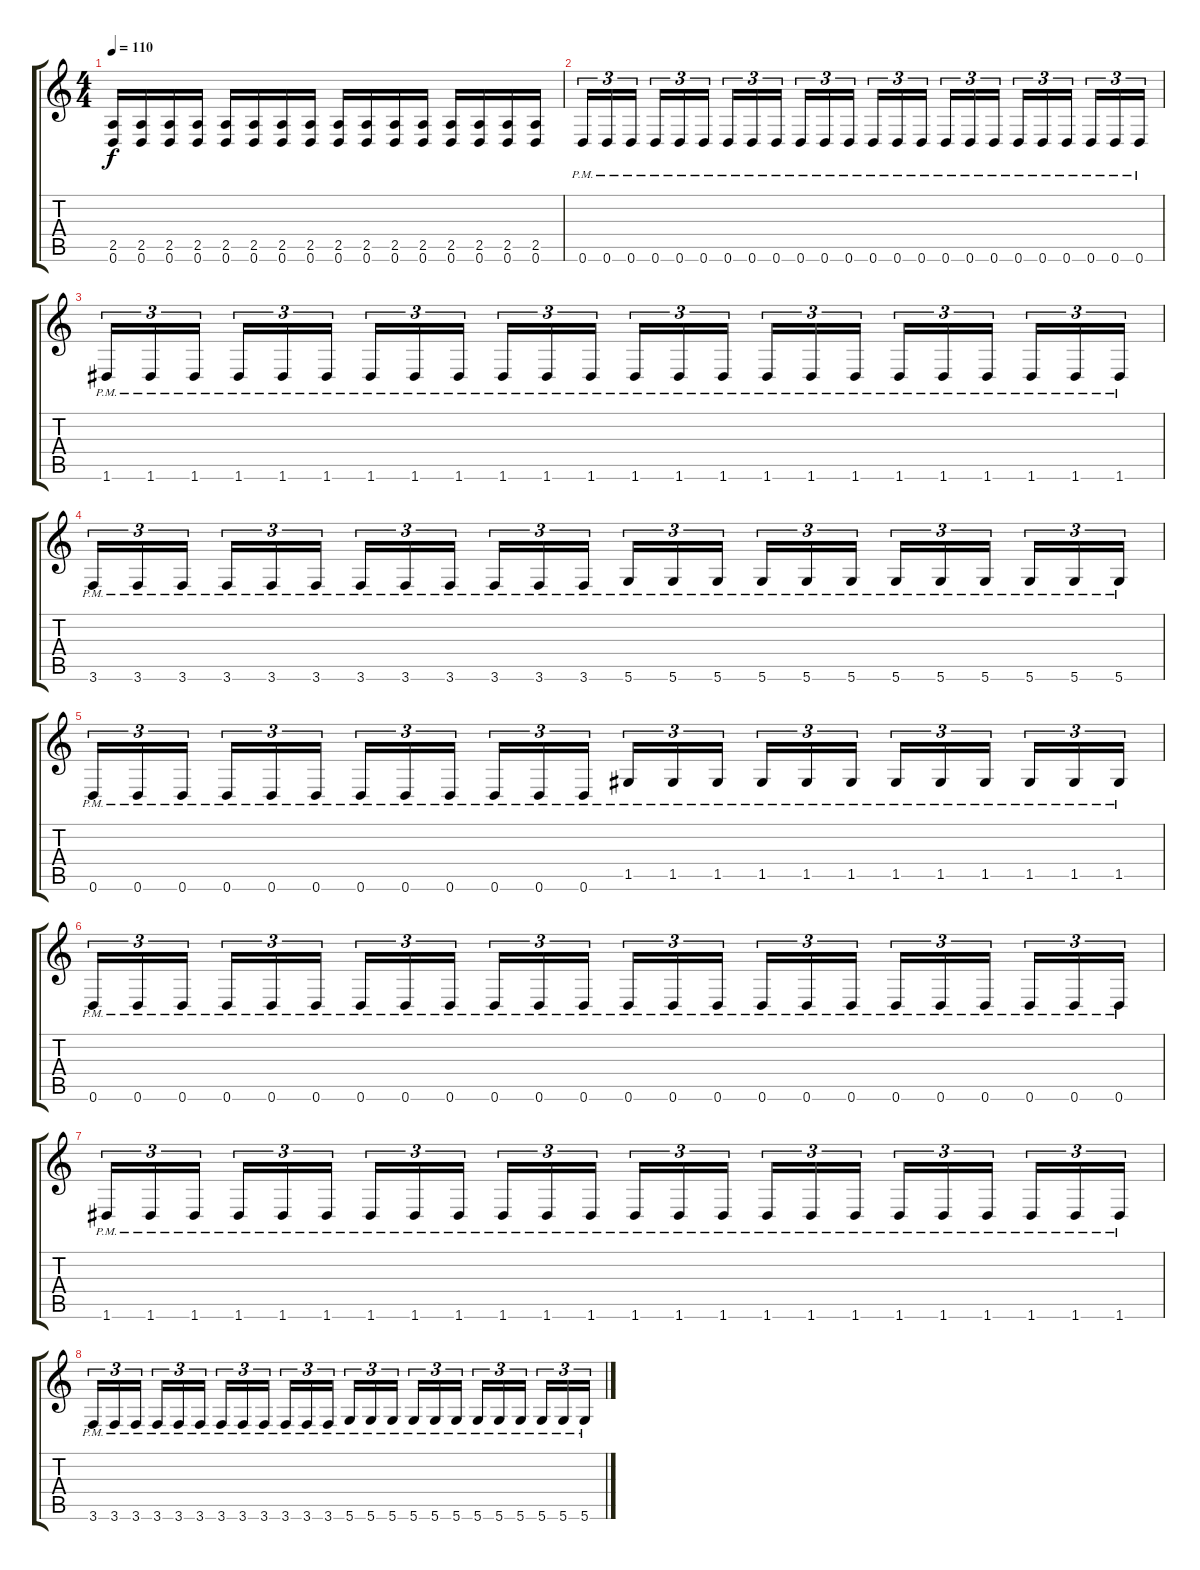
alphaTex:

\track "" {instrument overdrivenguitar}
\staff {score tabs}
\tuning (D4 A3 F3 C3 G2 D2) {hide}
\ts (4 4)
\tempo 110
\clef g2
\ks c
(2.5 0.6).16{dy f} (2.5 0.6).16 (2.5 0.6).16 (2.5 0.6).16 (2.5 0.6).16 (2.5 0.6).16 (2.5 0.6).16 (2.5 0.6).16 (2.5 0.6).16 (2.5 0.6).16 (2.5 0.6).16 (2.5 0.6).16 (2.5 0.6).16 (2.5 0.6).16 (2.5 0.6).16 (2.5 0.6).16 |
0.6{pm}.16{tu (3 2)} 0.6{pm}.16{tu (3 2)} 0.6{pm}.16{tu (3 2) beam splitsecondary} 0.6{pm}.16{tu (3 2)} 0.6{pm}.16{tu (3 2)} 0.6{pm}.16{tu (3 2)} 0.6{pm}.16{tu (3 2)} 0.6{pm}.16{tu (3 2)} 0.6{pm}.16{tu (3 2) beam splitsecondary} 0.6{pm}.16{tu (3 2)} 0.6{pm}.16{tu (3 2)} 0.6{pm}.16{tu (3 2)} 0.6{pm}.16{tu (3 2)} 0.6{pm}.16{tu (3 2)} 0.6{pm}.16{tu (3 2) beam splitsecondary} 0.6{pm}.16{tu (3 2)} 0.6{pm}.16{tu (3 2)} 0.6{pm}.16{tu (3 2)} 0.6{pm}.16{tu (3 2)} 0.6{pm}.16{tu (3 2)} 0.6{pm}.16{tu (3 2) beam splitsecondary} 0.6{pm}.16{tu (3 2)} 0.6{pm}.16{tu (3 2)} 0.6{pm}.16{tu (3 2)} |
1.6{pm}.16{tu (3 2)} 1.6{pm}.16{tu (3 2)} 1.6{pm}.16{tu (3 2) beam splitsecondary} 1.6{pm}.16{tu (3 2)} 1.6{pm}.16{tu (3 2)} 1.6{pm}.16{tu (3 2)} 1.6{pm}.16{tu (3 2)} 1.6{pm}.16{tu (3 2)} 1.6{pm}.16{tu (3 2) beam splitsecondary} 1.6{pm}.16{tu (3 2)} 1.6{pm}.16{tu (3 2)} 1.6{pm}.16{tu (3 2)} 1.6{pm}.16{tu (3 2)} 1.6{pm}.16{tu (3 2)} 1.6{pm}.16{tu (3 2) beam splitsecondary} 1.6{pm}.16{tu (3 2)} 1.6{pm}.16{tu (3 2)} 1.6{pm}.16{tu (3 2)} 1.6{pm}.16{tu (3 2)} 1.6{pm}.16{tu (3 2)} 1.6{pm}.16{tu (3 2) beam splitsecondary} 1.6{pm}.16{tu (3 2)} 1.6{pm}.16{tu (3 2)} 1.6{pm}.16{tu (3 2)} |
3.6{pm}.16{tu (3 2)} 3.6{pm}.16{tu (3 2)} 3.6{pm}.16{tu (3 2) beam splitsecondary} 3.6{pm}.16{tu (3 2)} 3.6{pm}.16{tu (3 2)} 3.6{pm}.16{tu (3 2)} 3.6{pm}.16{tu (3 2)} 3.6{pm}.16{tu (3 2)} 3.6{pm}.16{tu (3 2) beam splitsecondary} 3.6{pm}.16{tu (3 2)} 3.6{pm}.16{tu (3 2)} 3.6{pm}.16{tu (3 2)} 5.6{pm}.16{tu (3 2)} 5.6{pm}.16{tu (3 2)} 5.6{pm}.16{tu (3 2) beam splitsecondary} 5.6{pm}.16{tu (3 2)} 5.6{pm}.16{tu (3 2)} 5.6{pm}.16{tu (3 2)} 5.6{pm}.16{tu (3 2)} 5.6{pm}.16{tu (3 2)} 5.6{pm}.16{tu (3 2) beam splitsecondary} 5.6{pm}.16{tu (3 2)} 5.6{pm}.16{tu (3 2)} 5.6{pm}.16{tu (3 2)} |
0.6{pm}.16{tu (3 2)} 0.6{pm}.16{tu (3 2)} 0.6{pm}.16{tu (3 2) beam splitsecondary} 0.6{pm}.16{tu (3 2)} 0.6{pm}.16{tu (3 2)} 0.6{pm}.16{tu (3 2)} 0.6{pm}.16{tu (3 2)} 0.6{pm}.16{tu (3 2)} 0.6{pm}.16{tu (3 2) beam splitsecondary} 0.6{pm}.16{tu (3 2)} 0.6{pm}.16{tu (3 2)} 0.6{pm}.16{tu (3 2)} 1.5{pm}.16{tu (3 2)} 1.5{pm}.16{tu (3 2)} 1.5{pm}.16{tu (3 2) beam splitsecondary} 1.5{pm}.16{tu (3 2)} 1.5{pm}.16{tu (3 2)} 1.5{pm}.16{tu (3 2)} 1.5{pm}.16{tu (3 2)} 1.5{pm}.16{tu (3 2)} 1.5{pm}.16{tu (3 2) beam splitsecondary} 1.5{pm}.16{tu (3 2)} 1.5{pm}.16{tu (3 2)} 1.5{pm}.16{tu (3 2)} |
0.6{pm}.16{tu (3 2)} 0.6{pm}.16{tu (3 2)} 0.6{pm}.16{tu (3 2) beam splitsecondary} 0.6{pm}.16{tu (3 2)} 0.6{pm}.16{tu (3 2)} 0.6{pm}.16{tu (3 2)} 0.6{pm}.16{tu (3 2)} 0.6{pm}.16{tu (3 2)} 0.6{pm}.16{tu (3 2) beam splitsecondary} 0.6{pm}.16{tu (3 2)} 0.6{pm}.16{tu (3 2)} 0.6{pm}.16{tu (3 2)} 0.6{pm}.16{tu (3 2)} 0.6{pm}.16{tu (3 2)} 0.6{pm}.16{tu (3 2) beam splitsecondary} 0.6{pm}.16{tu (3 2)} 0.6{pm}.16{tu (3 2)} 0.6{pm}.16{tu (3 2)} 0.6{pm}.16{tu (3 2)} 0.6{pm}.16{tu (3 2)} 0.6{pm}.16{tu (3 2) beam splitsecondary} 0.6{pm}.16{tu (3 2)} 0.6{pm}.16{tu (3 2)} 0.6{pm}.16{tu (3 2)} |
1.6{pm}.16{tu (3 2)} 1.6{pm}.16{tu (3 2)} 1.6{pm}.16{tu (3 2) beam splitsecondary} 1.6{pm}.16{tu (3 2)} 1.6{pm}.16{tu (3 2)} 1.6{pm}.16{tu (3 2)} 1.6{pm}.16{tu (3 2)} 1.6{pm}.16{tu (3 2)} 1.6{pm}.16{tu (3 2) beam splitsecondary} 1.6{pm}.16{tu (3 2)} 1.6{pm}.16{tu (3 2)} 1.6{pm}.16{tu (3 2)} 1.6{pm}.16{tu (3 2)} 1.6{pm}.16{tu (3 2)} 1.6{pm}.16{tu (3 2) beam splitsecondary} 1.6{pm}.16{tu (3 2)} 1.6{pm}.16{tu (3 2)} 1.6{pm}.16{tu (3 2)} 1.6{pm}.16{tu (3 2)} 1.6{pm}.16{tu (3 2)} 1.6{pm}.16{tu (3 2) beam splitsecondary} 1.6{pm}.16{tu (3 2)} 1.6{pm}.16{tu (3 2)} 1.6{pm}.16{tu (3 2)} |
3.6{pm}.16{tu (3 2)} 3.6{pm}.16{tu (3 2)} 3.6{pm}.16{tu (3 2) beam splitsecondary} 3.6{pm}.16{tu (3 2)} 3.6{pm}.16{tu (3 2)} 3.6{pm}.16{tu (3 2)} 3.6{pm}.16{tu (3 2)} 3.6{pm}.16{tu (3 2)} 3.6{pm}.16{tu (3 2) beam splitsecondary} 3.6{pm}.16{tu (3 2)} 3.6{pm}.16{tu (3 2)} 3.6{pm}.16{tu (3 2)} 5.6{pm}.16{tu (3 2)} 5.6{pm}.16{tu (3 2)} 5.6{pm}.16{tu (3 2) beam splitsecondary} 5.6{pm}.16{tu (3 2)} 5.6{pm}.16{tu (3 2)} 5.6{pm}.16{tu (3 2)} 5.6{pm}.16{tu (3 2)} 5.6{pm}.16{tu (3 2)} 5.6{pm}.16{tu (3 2) beam splitsecondary} 5.6{pm}.16{tu (3 2)} 5.6{pm}.16{tu (3 2)} 5.6{pm}.16{tu (3 2)}
